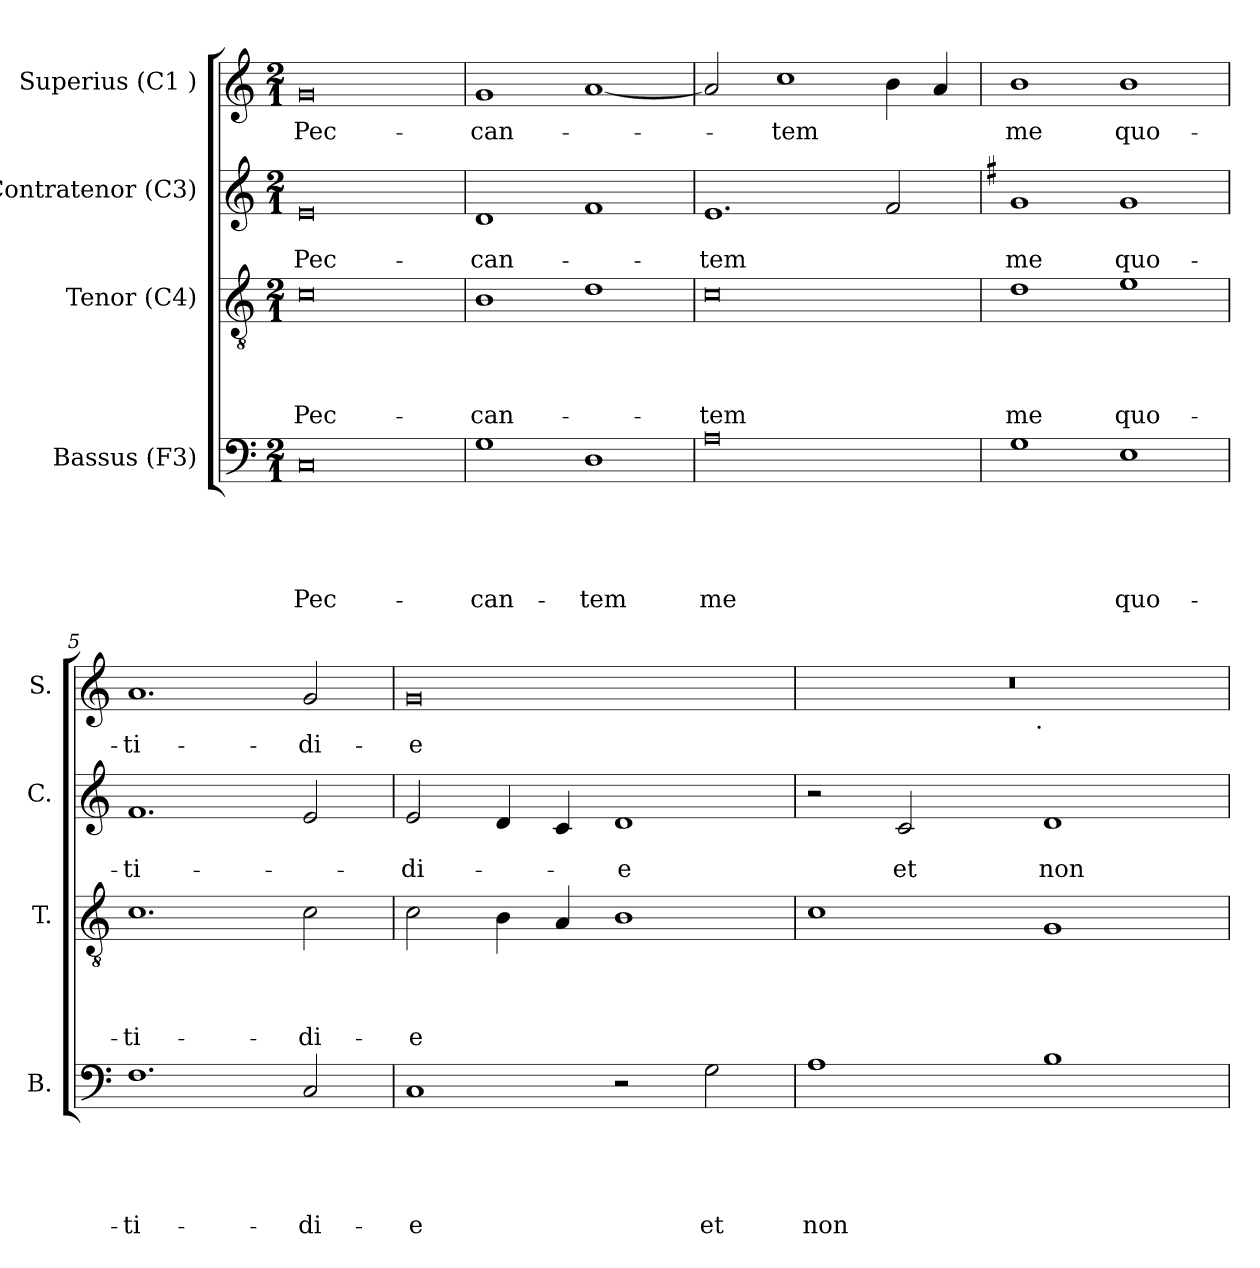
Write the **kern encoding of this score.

**kern	**text	**text	**text	**text	**text	**kern	**text	**text	**text	**text	**kern	**text	**text	**kern	**text
*part4	*part4	*part4	*part4	*part4	*part4	*part3	*part3	*part3	*part3	*part3	*part2	*part2	*part2	*part1	*part1
*staff4	*staff4	*staff4	*staff4	*staff4	*staff4	*staff3	*staff3	*staff3	*staff3	*staff3	*staff2	*staff2	*staff2	*staff1	*staff1
*I"Bassus (F3)	*	*	*	*	*	*I"Tenor (C4)	*	*	*	*	*I"Contratenor (C3)	*	*	*I"Superius (C1 )	*
*I'B.	*	*	*	*	*	*I'T.	*	*	*	*	*I'C.	*	*	*I'S.	*
*clefF4	*	*	*	*	*	*clefGv2	*	*	*	*	*clefG2	*	*	*clefG2	*
*k[]	*	*	*	*	*	*k[]	*	*	*	*	*k[]	*	*	*k[]	*
*C:	*	*	*	*	*	*C:	*	*	*	*	*C:	*	*	*C:	*
*M2/1	*	*	*	*	*	*M2/1	*	*	*	*	*M2/1	*	*	*M2/1	*
=1	=1	=1	=1	=1	=1	=1	=1	=1	=1	=1	=1	=1	=1	=1	=1
!	!	!	!	!	!LO:LY:b	!	!	!	!	!LO:LY:b	!	!	!LO:LY:b	!	!LO:LY:b
0C	.	.	.	.	Pec-	0c	.	.	.	Pec-	0e	.	Pec-	0g	Pec-
=2	=2	=2	=2	=2	=2	=2	=2	=2	=2	=2	=2	=2	=2	=2	=2
!	!	!	!	!	!LO:LY:b	!	!	!	!	!LO:LY:b	!	!	!LO:LY:b	!	!LO:LY:b
1G	.	.	.	.	-can-	1B	.	.	.	-can-	1d	.	-can-	1g	-can-
!	!	!	!	!	!LO:LY:b	!	!	!	!	!	!	!	!	!	!
1D	.	.	.	.	-tem	1d	.	.	.	.	1f	.	.	[<1a	.
=3	=3	=3	=3	=3	=3	=3	=3	=3	=3	=3	=3	=3	=3	=3	=3
!	!	!	!	!	!LO:LY:b	!	!	!	!	!LO:LY:b	!	!	!LO:LY:b	!	!
0A	.	.	.	.	me	0c	.	.	.	-tem	1.e	.	-tem	2a/]	.
!	!	!	!	!	!	!	!	!	!	!	!	!	!	!	!LO:LY:b
.	.	.	.	.	.	.	.	.	.	.	.	.	.	1cc	-tem
.	.	.	.	.	.	.	.	.	.	.	2f/	.	.	4b\	.
.	.	.	.	.	.	.	.	.	.	.	.	.	.	4a/	.
=4	=4	=4	=4	=4	=4	=4	=4	=4	=4	=4	=4	=4	=4	=4	=4
*	*	*	*	*	*	*	*	*	*	*	*k[f#]	*	*	*	*
*	*	*	*	*	*	*	*	*	*	*	*G:	*	*	*	*
!	!	!	!	!	!	!	!	!	!	!LO:LY:b	!	!	!LO:LY:b	!	!LO:LY:b
1G	.	.	.	.	.	1d	.	.	.	me	1g	.	me	1b	me
!	!	!	!	!	!LO:LY:b	!	!	!	!	!LO:LY:b	!	!	!LO:LY:b	!	!LO:LY:b
1E	.	.	.	.	quo-	1e	.	.	.	quo-	1g	.	quo-	1b	quo-
!!LO:LB:g=z
=5	=5	=5	=5	=5	=5	=5	=5	=5	=5	=5	=5	=5	=5	=5	=5
*	*	*	*	*	*	*	*	*	*	*	*k[]	*	*	*	*
*	*	*	*	*	*	*	*	*	*	*	*C:	*	*	*	*
!	!	!	!	!	!LO:LY:b	!	!	!	!	!LO:LY:b	!	!	!LO:LY:b	!	!LO:LY:b
1.F	.	.	.	.	-ti-	1.c	.	.	.	-ti-	1.f	.	-ti-	1.a	-ti-
!	!	!	!	!	!LO:LY:b	!	!	!	!	!LO:LY:b	!	!	!	!	!LO:LY:b
2C/	.	.	.	.	-di-	2c\	.	.	.	-di-	2e/	.	.	2g/	-di-
=6	=6	=6	=6	=6	=6	=6	=6	=6	=6	=6	=6	=6	=6	=6	=6
!	!	!	!	!	!LO:LY:b:rj	!	!	!	!	!LO:LY:b:rj	!	!	!LO:LY:b	!	!LO:LY:b:rj
1C	.	.	.	.	-e	2c\	.	.	.	-e	2e/	.	-di-	0g	-e
.	.	.	.	.	.	4B\	.	.	.	.	4d/	.	.	.	.
.	.	.	.	.	.	4A/	.	.	.	.	4c/	.	.	.	.
!	!	!	!	!	!	!	!	!	!	!	!	!	!LO:LY:b:rj	!	!
2r	.	.	.	.	.	1B	.	.	.	.	1d	.	-e	.	.
!	!	!	!	!	!LO:LY:b	!	!	!	!	!	!	!	!	!	!
2G\	.	.	.	.	et	.	.	.	.	.	.	.	.	.	.
=7	=7	=7	=7	=7	=7	=7	=7	=7	=7	=7	=7	=7	=7	=7	=7
!	!	!	!	!	!LO:LY:b	!	!	!	!	!	!	!	!	!	!
*	*	*	*	*	*	*	*	*	*	*	*	*	*	*^	*
1A	.	.	.	.	non	1c	.	.	.	.	2r	.	.	0r	3%2ryy	.
!	!	!	!	!	!	!	!	!	!	!	!	!	!LO:LY:b	!	!	!
.	.	.	.	.	.	.	.	.	.	.	2c/	.	et	.	.	.
.	.	.	.	.	.	.	.	.	.	.	.	.	.	.	6ryy	.
.	.	.	.	.	.	.	.	.	.	.	.	.	.	.	12...ryy	.
!	!	!	!	!	!	!	!	!	!	!	!	!	!	!	!LO:TX:b:t=.	!
.	.	.	.	.	.	.	.	.	.	.	.	.	.	.	3%2ryy	.
!	!	!	!	!	!	!	!	!	!	!	!	!	!LO:LY:b	!	!	!
1B	.	.	.	.	.	1G	.	.	.	.	1d	.	non	.	.	.
.	.	.	.	.	.	.	.	.	.	.	.	.	.	.	3ryy	.
.	.	.	.	.	.	.	.	.	.	.	.	.	.	.	96ryy	.
*	*	*	*	*	*	*	*	*	*	*	*	*	*	*v	*v	*
=	=	=	=	=	=	=	=	=	=	=	=	=	=	=	=
*-	*-	*-	*-	*-	*-	*-	*-	*-	*-	*-	*-	*-	*-	*-	*-
